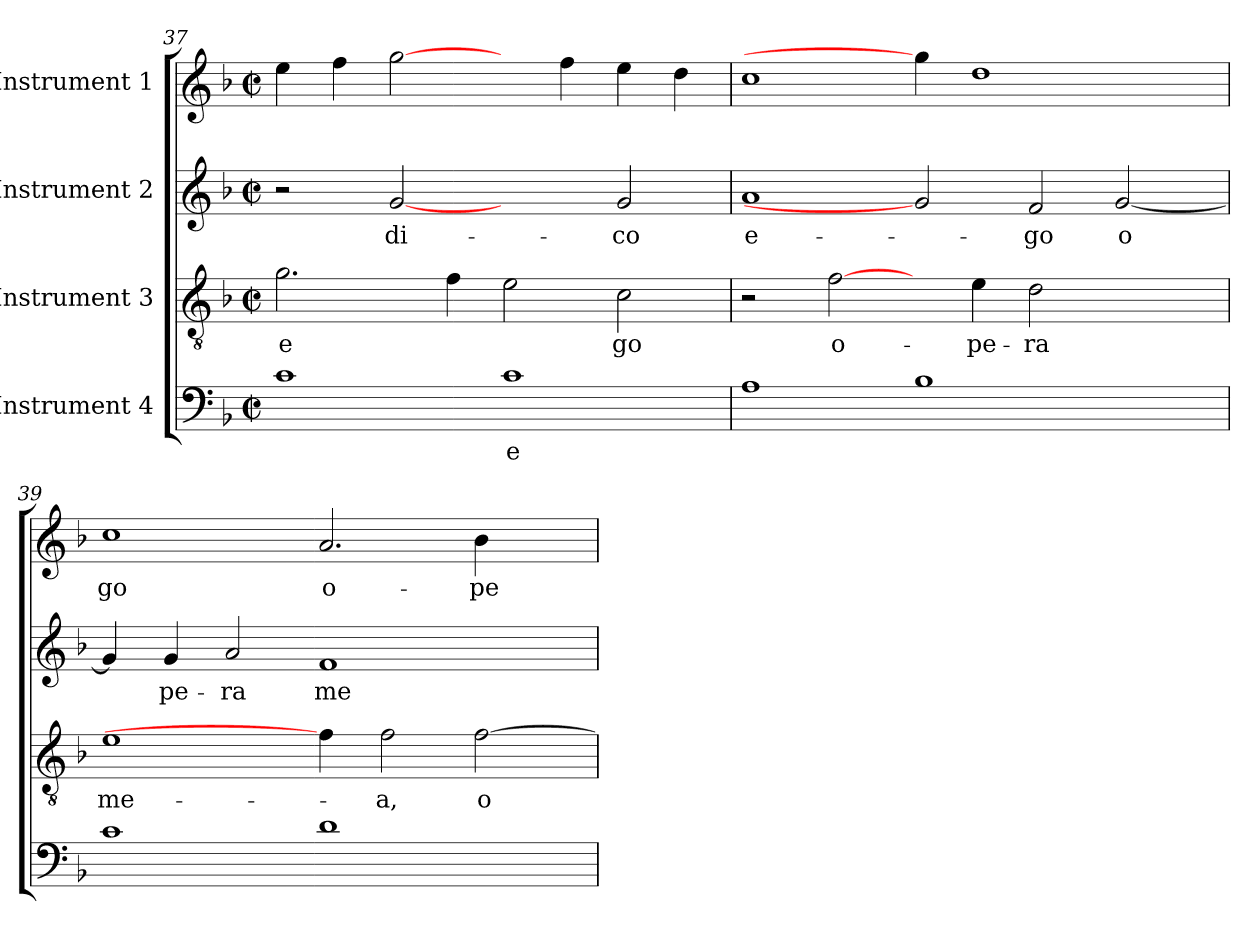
**kern	**text	**kern	**text	**kern	**text	**kern	**text
*part4	*part4	*part3	*part3	*part2	*part2	*part1	*part1
*staff4	*staff4	*staff3	*staff3	*staff2	*staff2	*staff1	*staff1
*I"Instrument 4	*	*I"Instrument 3	*	*I"Instrument 2	*	*I"Instrument 1	*
*clefF4	*	*clefGv2	*	*clefG2	*	*clefG2	*
*k[b-]	*	*k[b-]	*	*k[b-]	*	*k[b-]	*
*F:	*	*F:	*	*F:	*	*F:	*
*M2/2	*	*M2/2	*	*M2/2	*	*M2/2	*
*met(c|)	*	*met(c|)	*	*met(c|)	*	*met(c|)	*
=37	=37	=37	=37	=37	=37	=37	=37
!	!LO:LY:b:cj	!	!LO:LY:b:cj	!	!	!	!LO:LY:b:cj
1c	.	2.g\	e-	2r	.	4ee\	--
!	!	!	!	!	!	!	!LO:LY:b:cj
.	.	.	.	.	.	4ff\	--
!	!	!	!	!	!LO:LY:b	!	!LO:LY:b:cj
.	.	.	.	[2g	di-	[2gg\	--
!	!	!	!LO:LY:b:cj	!	!	!	!
.	.	4f\	--	.	.	.	.
!	!LO:LY:b:cj	!	!LO:LY:b:cj	!	!	!	!
1c	e-	2e\	--	2ryy	.	4ryy	.
!	!	!	!	!	!	!	!LO:LY:b:cj
.	.	.	.	.	.	4ff\	--
!	!	!	!LO:LY:b:cj	!	!LO:LY:b	!	!LO:LY:b:cj
.	.	2c\	-go	2g/	-co	4ee\	--
!	!	!	!	!	!	!	!LO:LY:b:cj
.	.	.	.	.	.	4dd\	--
=38	=38	=38	=38	=38	=38	=38	=38
!	!LO:LY:b:cj	!	!	!	!LO:LY:b	!	!LO:LY:b:cj
1A	--	2r	.	1a	e-	1cc	--
!	!	!	!LO:LY:b:cj	!	!	!	!
.	.	[2f\	o-	.	.	.	.
!	!LO:LY:b:cj	!	!	!	!	!	!
1B-	--	4ryy	.	2g]	.	4gg\]	.
!	!	!	!LO:LY:b:cj	!	!	!	!LO:LY:b:cj
.	.	4e\	-pe-	.	.	1dd	--
!	!	!	!LO:LY:b:cj	!	!LO:LY:b	!	!
.	.	2d\	-ra	2f/	-go	.	.
!	!	!	!	!	!LO:LY:b	!	!
2ryy	.	2ryy	.	[<2g/	o-	.	.
.	.	.	.	.	.	4ryy	.
=39	=39	=39	=39	=39	=39	=39	=39
!	!LO:LY:b:cj	!	!LO:LY:b:cj	!	!LO:LY:b	!	!LO:LY:b:cj
1c	--	1e	me-	4g/]	--	1cc	-go
!	!	!	!	!	!LO:LY:b	!	!
.	.	.	.	4g/	-pe-	.	.
!	!	!	!	!	!LO:LY:b	!	!
.	.	.	.	2a/	-ra	.	.
!	!LO:LY:b:cj	!	!	!	!LO:LY:b	!	!LO:LY:b:cj
1d	--	4f\]	.	1f	me-	2.a/	o-
!	!	!	!LO:LY:b:cj	!	!	!	!
.	.	2f\	-a,	.	.	.	.
!	!	!	!LO:LY:b:cj	!	!	!	!LO:LY:b:cj
.	.	[>2f\	o-	.	.	4b-\	-pe-
4ryy	.	.	.	4ryy	.	4ryy	.
=	=	=	=	=	=	=	=
*-	*-	*-	*-	*-	*-	*-	*-
